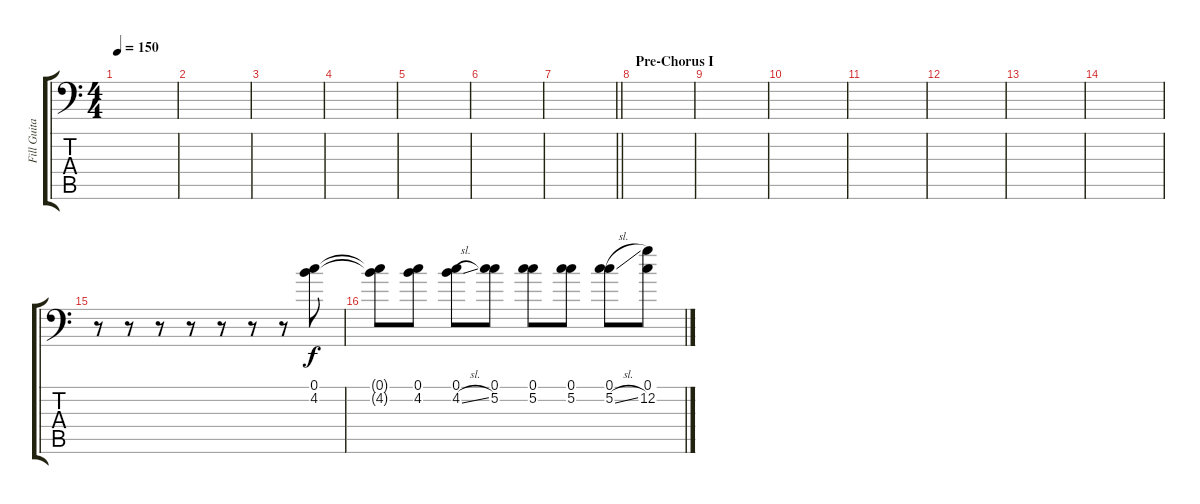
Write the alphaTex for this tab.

\track ("Fill Guitar" "Fill Guita") {instrument distortionguitar}
\staff {score tabs}
\tuning (C4 G3 Eb3 Bb2 F2 Bb1) {hide}
\ts (4 4)
\tempo 150
\clef f4
\ks c
|
|
|
|
|
|
\barLineRight lightlight
|
\section ("" "Pre-Chorus I")
|
|
|
|
|
|
|
r.8 r.8 r.8 r.8 r.8 r.8 r.8 (0.1 4.2).8 |
(0.1{t} 4.2{t}).8 (0.1 4.2).8 (0.1 4.2{sl}).8 (0.1 5.2).8 (0.1 5.2).8 (0.1 5.2).8 (0.1 5.2{sl}).8 (0.1 12.2).8
